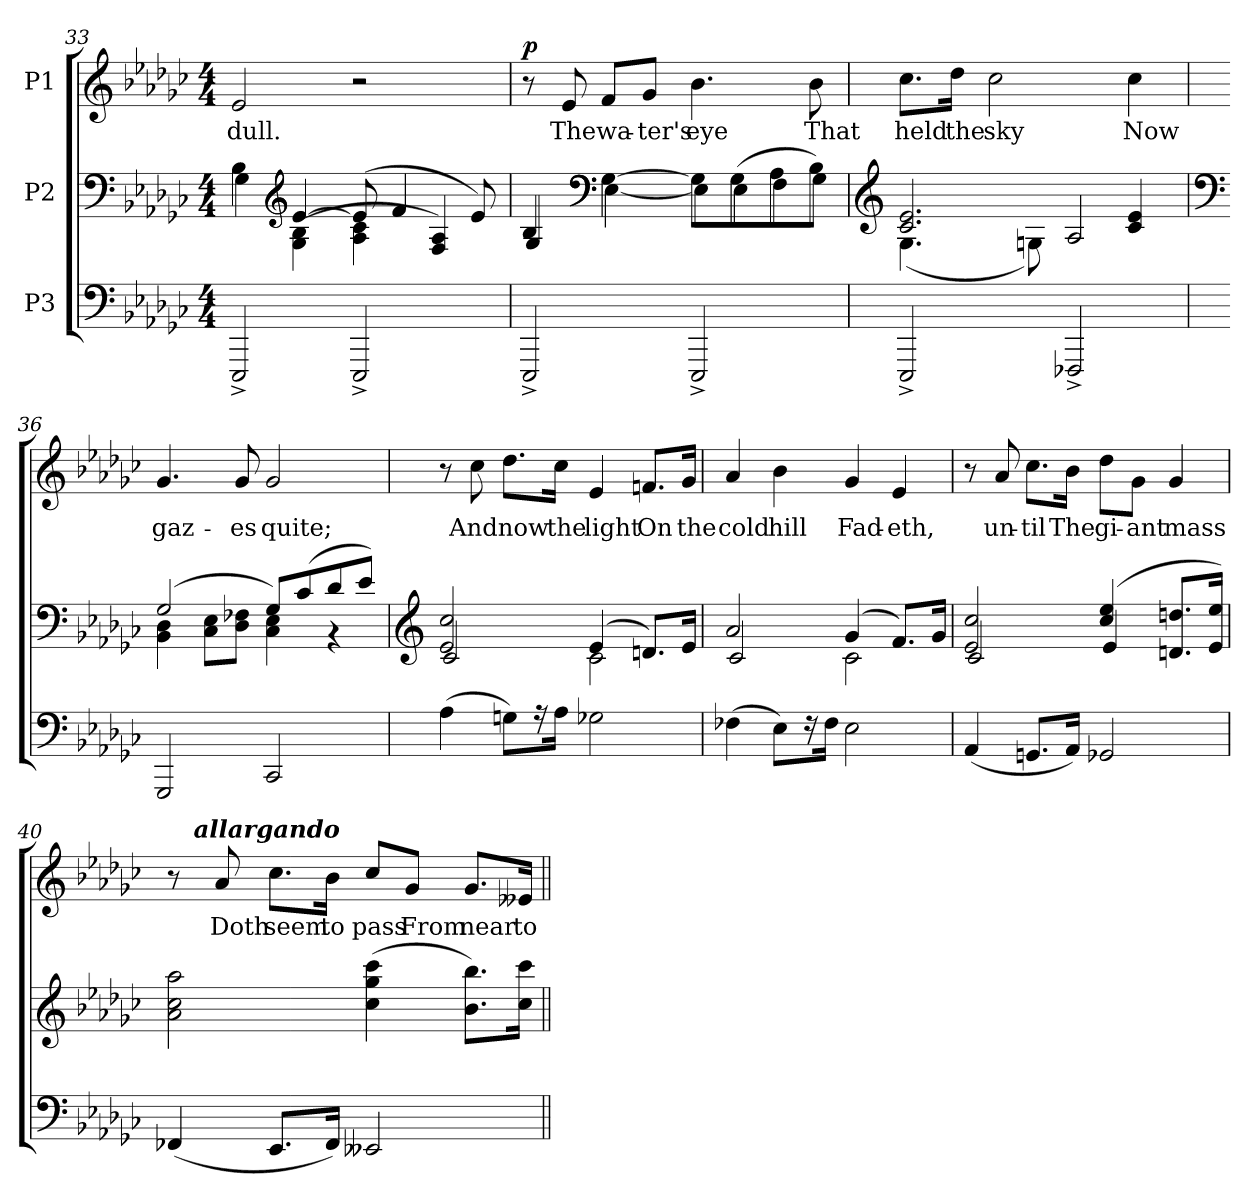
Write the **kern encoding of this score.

**kern	**kern	**kern	**text	**dynam
*part3	*part2	*part1	*part1	*part1
*staff3	*staff2	*staff1	*staff1	*staff1
*I"P3	*I"P2	*I"P1	*	*
*clefF4	*clefF4	*clefG2	*	*
*k[b-e-a-d-g-c-]	*k[b-e-a-d-g-c-]	*k[b-e-a-d-g-c-]	*	*
*e-:	*e-:	*e-:	*	*
*M4/4	*M4/4	*M4/4	*	*
=33	=33	=33	=33	=33
*	*^	*	*	*
!	!	!	!	!LO:LY:b:color=#000000	!
2EEE-^i/	4B-i\	4G-i\	2e-i/	dull.	.
*	*clefG2	*	*	*	*
.	[4e-i/	(4G-i\ 4B-i	.	.	.
2EEE-^i/	(8e-i/]	4A-i\ 4c-i	2r	.	.
.	4fi/	.	.	.	.
.	.	4Fi/ 4A-i)	.	.	.
.	8e-i/)	.	.	.	.
=34	=34	=34	=34	=34	=34
2EEE-^i/	4B-i/	4G-i/	8r	.	p
*	*clefF4	*	*	*	*
!	!	!	!	!LO:LY:b:color=#000000	!
.	.	.	8e-i/	The	.
!	!	!	!	!LO:LY:b:color=#000000	!
.	[4G-i\	[4E-i\	8fi/L	wa-	.
!	!	!	!	!LO:LY:b:color=#000000	!
.	.	.	8g-i/J	-ter's	.
!	!	!	!	!LO:LY:b:color=#000000	!
2EEE-^i/	8G-i\L]	8E-i\L]	4.b-i\	eye	.
.	(8G-i\	8E-i\	.	.	.
.	8A-i\	8Fi\	.	.	.
!	!	!	!	!LO:LY:b:color=#000000	!
.	8B-i\J)	8G-i\J	8b-i\	That	.
!!LO:LB:g=z
=35	=35	=35	=35	=35	=35
*	*clefG2	*	*	*	*
!	!	!	!	!LO:LY:b:color=#000000	!
2EEE-^i/	2.c-i/ 2.e-i	(4.G-i\	8.cc-i\L	held	.
!	!	!	!	!LO:LY:b:color=#000000	!
.	.	.	16dd-i\Jk	the	.
!	!	!	!	!LO:LY:b:color=#000000	!
.	.	.	2cc-i\	sky	.
.	.	8Gni\)	.	.	.
2FFF-X^i/	.	2A-i/	.	.	.
!	!	!	!	!LO:LY:b:color=#000000	!
.	4c-i/ 4e-i	.	4cc-i\	Now	.
=36	=36	=36	=36	=36	=36
*	*clefF4	*	*	*	*
!	!	!	!	!LO:LY:b:color=#000000	!
2GGG-i/	(2G-i/	4BB-i\ 4D-i	4.g-i/	gaz-	.
.	.	8C-i\ 8E-iL	.	.	.
!	!	!	!	!LO:LY:b:color=#000000	!
.	.	8D-i\ 8F-XiJ	8g-i/	-es	.
!	!	!	!	!LO:LY:b:color=#000000	!
2CC-i/	8G-i/L)	4C-i\ 4E-i	2g-i/	quite;	.
.	(8c-i/	.	.	.	.
.	8d-i/	4r	.	.	.
.	8e-i/J)	.	.	.	.
=37	=37	=37	=37	=37	=37
*	*clefG2	*	*	*	*
(4A-i\	2e-i/ 2cc-i	2c-i/	8r	.	.
!	!	!	!	!LO:LY:b:color=#000000	!
.	.	.	8cc-i\	And	.
!	!	!	!	!LO:LY:b:color=#000000	!
8Gni\L)	.	.	8.dd-i\L	now	.
16r	.	.	.	.	.
!	!	!	!	!LO:LY:b:color=#000000	!
16A-i\Jk	.	.	16cc-i\Jk	the	.
!	!	!	!	!LO:LY:b:color=#000000	!
2G-Xi\	(4e-i/	2c-i\	4e-i/	light	.
!	!	!	!	!LO:LY:b:color=#000000	!
.	8.dni/L)	.	8.fni/L	On	.
!	!	!	!	!LO:LY:b:color=#000000	!
.	16e-i/Jk	.	16g-i/Jk	the	.
!!LO:LB:g=z
=38	=38	=38	=38	=38	=38
!	!	!	!	!LO:LY:b:color=#000000	!
(4F-Xi\	2a-i/	2c-i/	4a-i/	cold	.
!	!	!	!	!LO:LY:b:color=#000000	!
8E-i\L)	.	.	4b-i\	hill	.
16r	.	.	.	.	.
16F-i\Jk	.	.	.	.	.
!	!	!	!	!LO:LY:b:color=#000000	!
2E-i\	(4g-i/	2c-i\	4g-i/	Fad-	.
!	!	!	!	!LO:LY:b:color=#000000	!
.	8.fi/L)	.	4e-i/	-eth,	.
.	16g-i/Jk	.	.	.	.
=39	=39	=39	=39	=39	=39
(4AA-i/	2e-i/ 2cc-i	2c-i/	8r	.	.
!	!	!	!	!LO:LY:b:color=#000000	!
.	.	.	8a-i/	un-	.
!	!	!	!	!LO:LY:b:color=#000000	!
8.GGni/L	.	.	8.cc-i\L	-til	.
!	!	!	!	!LO:LY:b:color=#000000	!
16AA-i/Jk)	.	.	16b-i\Jk	The	.
!	!	!	!	!LO:LY:b:color=#000000	!
2GG-Xi/	(4cc-i/ 4ee-i	4e-i/	8dd-i\L	gi-	.
!	!	!	!	!LO:LY:b:color=#000000	!
.	.	.	8g-i\J	-ant	.
!	!	!	!	!LO:LY:b:color=#000000	!
.	8.dni/ 8.ddniL	4ryy	4g-i/	mass	.
.	16e-i/ 16ee-iJk)	.	.	.	.
*	*v	*v	*	*	*
=40	=40	=40	=40	=40
*	*	*^	*	*
(4FF-Xi/	2a-i\ 2cc-i 2aa-i	8r	32ryy	.	.
.	.	.	64ryy	.	.
.	.	.	256.ryy	.	.
!	!	!	!LO:TX:a:Bi:t=allargando	!	!
.	.	.	2ryy	.	.
!	!	!	!	!LO:LY:b:color=#000000	!
.	.	8a-i/	.	Doth	.
!	!	!	!	!LO:LY:b:color=#000000	!
8.EE-i/L	.	8.cc-i\L	.	seem	.
!	!	!	!	!LO:LY:b:color=#000000	!
16FF-i/Jk)	.	16b-i\Jk	.	to	.
!	!	!	!	!LO:LY:b:color=#000000	!
2EE--Xi/	(4cc-i\ 4gg-i 4ccc-i	8cc-i/L	.	pass	.
.	.	.	4ryy	.	.
!	!	!	!	!LO:LY:b:color=#000000	!
.	.	8g-i/J	.	From	.
!	!	!	!	!LO:LY:b:color=#000000	!
.	8.b-i\ 8.bb-iL)	8.g-i/L	.	near	.
.	.	.	8ryy	.	.
.	.	.	16ryy	.	.
!	!	!	!	!LO:LY:b:color=#000000	!
.	16cc-i\ 16ccc-iJk	16e--Xi/Jk	.	to	.
.	.	.	128ryy	.	.
.	.	.	512ryy	.	.
*	*	*v	*v	*	*
=||	=||	=||	=||	=||
*-	*-	*-	*-	*-
